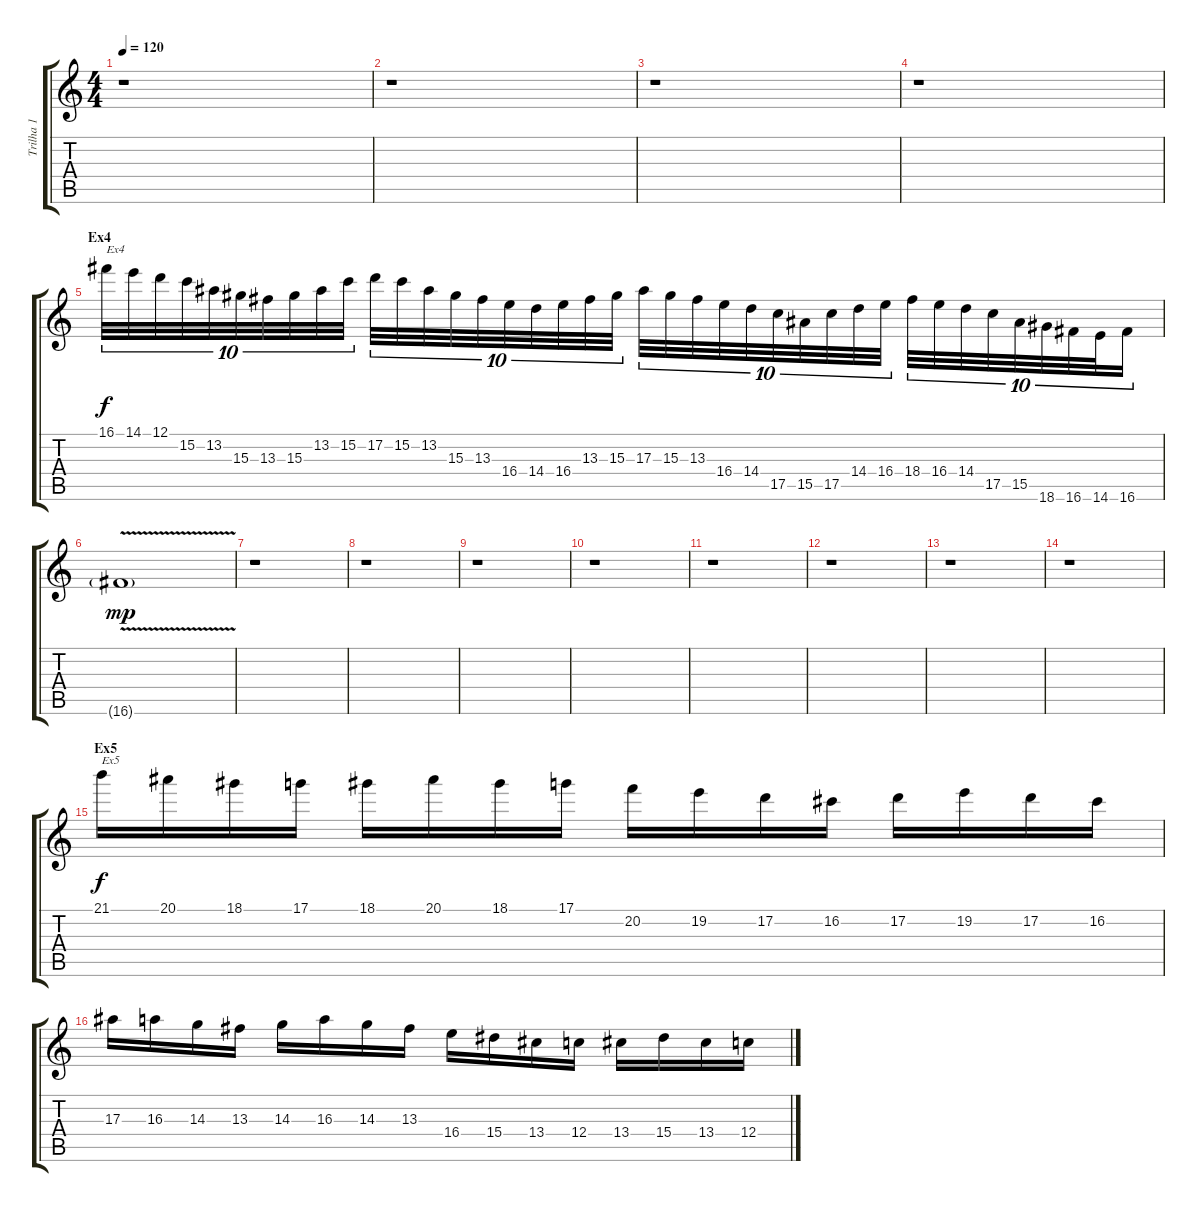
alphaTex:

\track ("Trilha 1" "Trilha 1") {instrument distortionguitar}
\staff {score tabs}
\tuning (D4 A3 F3 C3 G2 D2) {hide}
\ts (4 4)
\tempo 120
\clef g2
\ks c
r.1{dy mp} |
r.1 |
r.1 |
r.1 |
\section ("" "Ex4")
16.1.32{tu (10 8) txt "Ex4" dy f} 14.1.32{tu (10 8)} 12.1.32{tu (10 8)} 15.2.32{tu (10 8)} 13.2.32{tu (10 8)} 15.3.32{tu (10 8)} 13.3.32{tu (10 8)} 15.3.32{tu (10 8)} 13.2.32{tu (10 8)} 15.2.32{tu (10 8)} 17.2.32{tu (10 8)} 15.2.32{tu (10 8)} 13.2.32{tu (10 8)} 15.3.32{tu (10 8)} 13.3.32{tu (10 8)} 16.4.32{tu (10 8)} 14.4.32{tu (10 8)} 16.4.32{tu (10 8)} 13.3.32{tu (10 8)} 15.3.32{tu (10 8)} 17.3.32{tu (10 8)} 15.3.32{tu (10 8)} 13.3.32{tu (10 8)} 16.4.32{tu (10 8)} 14.4.32{tu (10 8)} 17.5.32{tu (10 8)} 15.5.32{tu (10 8)} 17.5.32{tu (10 8)} 14.4.32{tu (10 8)} 16.4.32{tu (10 8)} 18.4.32{tu (10 8)} 16.4.32{tu (10 8)} 14.4.32{tu (10 8)} 17.5.32{tu (10 8)} 15.5.32{tu (10 8)} 18.6.32{tu (10 8)} 16.6.32{tu (10 8)} 14.6.32{tu (10 8)} 16.6.16{tu (10 8)} |
16.6{v g}.1{dy mp} |
r.1 |
r.1 |
r.1 |
r.1 |
r.1 |
r.1 |
r.1 |
r.1 |
\section ("" "Ex5")
21.1.16{txt "Ex5" dy f} 20.1.16 18.1.16 17.1.16 18.1.16 20.1.16 18.1.16 17.1.16 20.2.16 19.2.16 17.2.16 16.2.16 17.2.16 19.2.16 17.2.16 16.2.16 |
17.3.16 16.3.16 14.3.16 13.3.16 14.3.16 16.3.16 14.3.16 13.3.16 16.4.16 15.4.16 13.4.16 12.4.16 13.4.16 15.4.16 13.4.16 12.4.16
